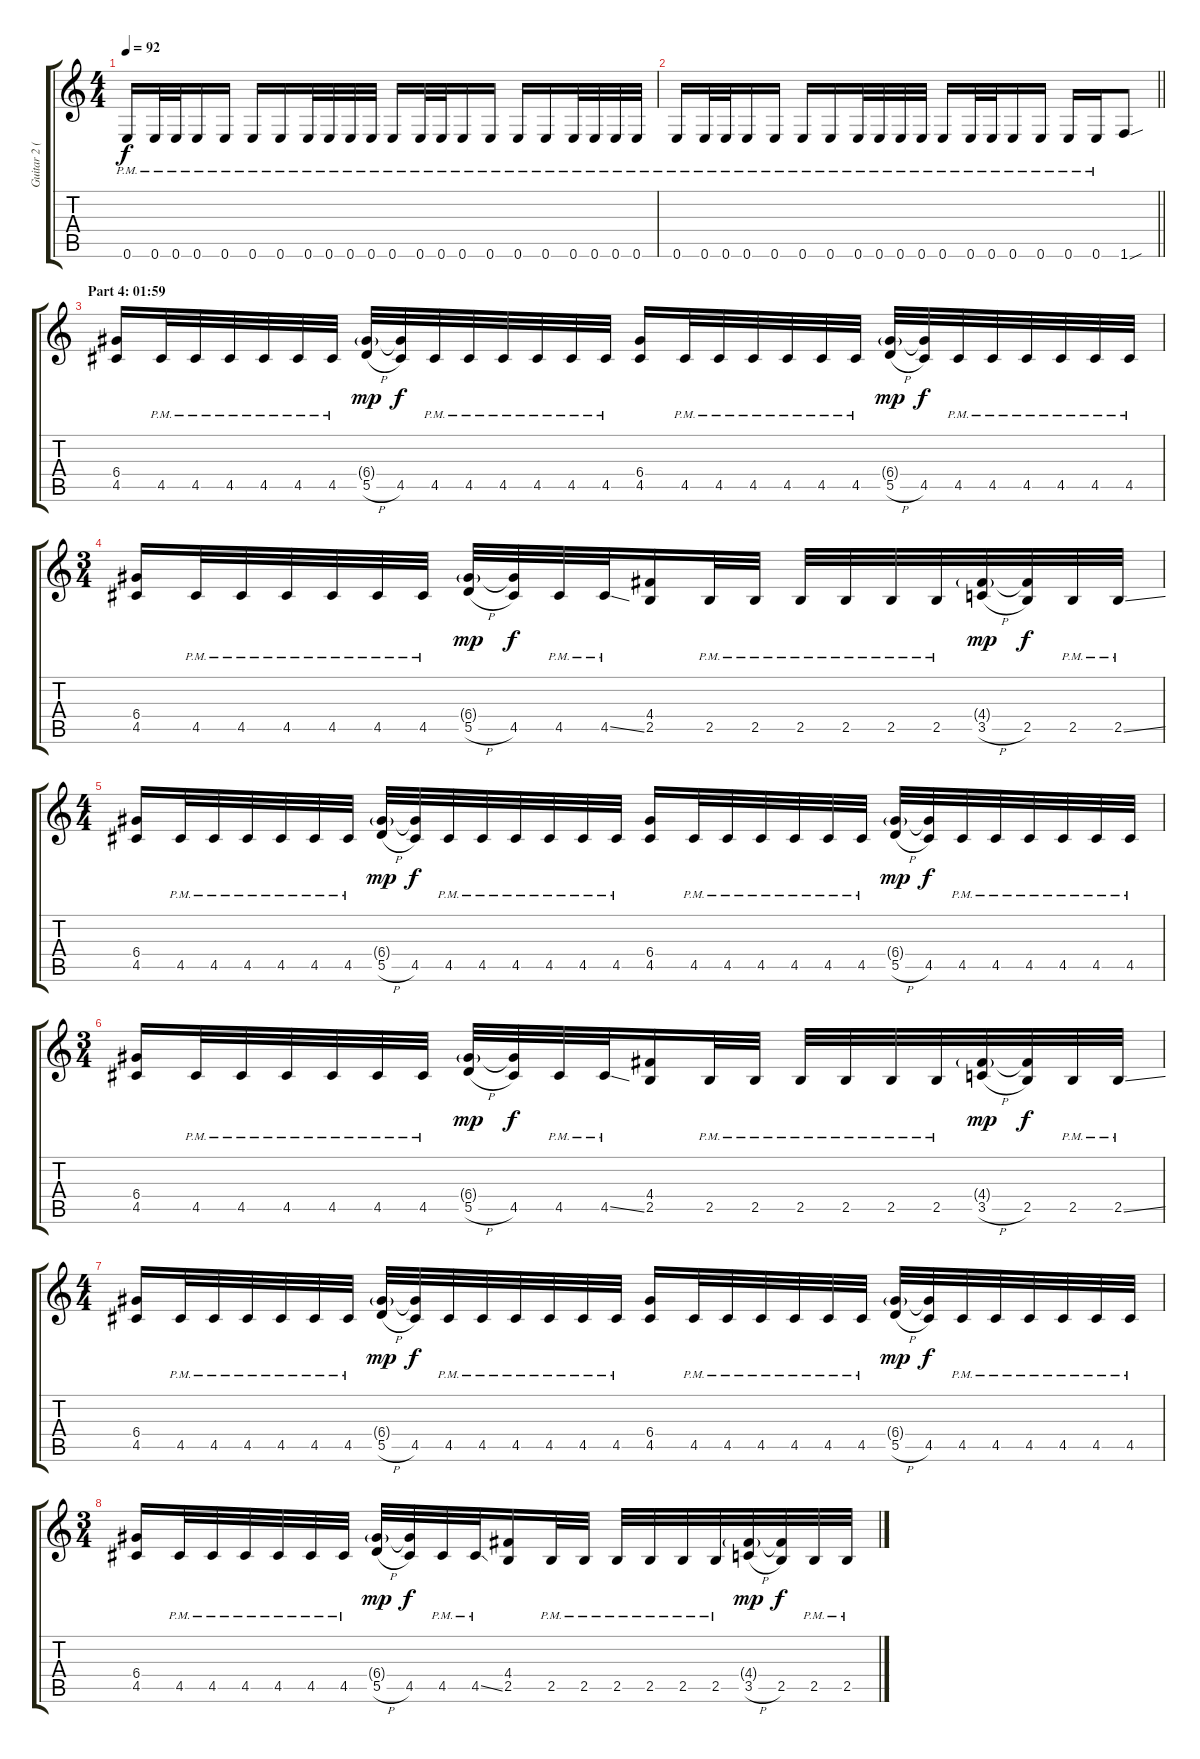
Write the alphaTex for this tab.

\track ("Guitar 2 (Distortion)" "Guitar 2 (") {instrument distortionguitar}
\staff {score tabs}
\tuning (E4 B3 G3 D3 A2 E2) {hide}
\ts (4 4)
\tempo 92
\clef g2
\ks c
0.6{pm}.16{dy f} 0.6{pm}.32 0.6{pm}.32 0.6{pm}.16 0.6{pm}.16 0.6{pm}.16 0.6{pm}.16 0.6{pm}.32 0.6{pm}.32 0.6{pm}.32 0.6{pm}.32 0.6{pm}.16 0.6{pm}.32 0.6{pm}.32 0.6{pm}.16 0.6{pm}.16 0.6{pm}.16 0.6{pm}.16 0.6{pm}.32 0.6{pm}.32 0.6{pm}.32 0.6{pm}.32 |
\barLineRight lightlight
0.6{pm}.16 0.6{pm}.32 0.6{pm}.32 0.6{pm}.16 0.6{pm}.16 0.6{pm}.16 0.6{pm}.16 0.6{pm}.32 0.6{pm}.32 0.6{pm}.32 0.6{pm}.32 0.6{pm}.16 0.6{pm}.32 0.6{pm}.32 0.6{pm}.16 0.6{pm}.16 0.6{pm}.16 0.6{pm}.16 1.6{sou}.8 |
\section ("" "Part 4: 01:59")
(6.4 4.5).16 4.5{pm}.32 4.5{pm}.32 4.5{pm}.32 4.5{pm}.32 4.5{pm}.32 4.5{pm}.32 (6.4{g} 5.5{h}).32{dy mp} (6.4{t} 4.5).32{dy f} 4.5{pm}.32 4.5{pm}.32 4.5{pm}.32 4.5{pm}.32 4.5{pm}.32 4.5{pm}.32 (6.4 4.5).16 4.5{pm}.32 4.5{pm}.32 4.5{pm}.32 4.5{pm}.32 4.5{pm}.32 4.5{pm}.32 (6.4{g} 5.5{h}).32{dy mp} (6.4{t} 4.5).32{dy f} 4.5{pm}.32 4.5{pm}.32 4.5{pm}.32 4.5{pm}.32 4.5{pm}.32 4.5{pm}.32 |
\ts (3 4)
(6.4 4.5).16 4.5{pm}.32 4.5{pm}.32 4.5{pm}.32 4.5{pm}.32 4.5{pm}.32 4.5{pm}.32 (6.4{g} 5.5{h}).32{dy mp} (6.4{t} 4.5).32{dy f} 4.5{pm}.32 4.5{ss pm}.32 (4.4 2.5).16 2.5{pm}.32 2.5{pm}.32 2.5{pm}.32 2.5{pm}.32 2.5{pm}.32 2.5{pm}.32 (4.4{g} 3.5{h}).32{dy mp} (4.4{t} 2.5).32{dy f} 2.5{pm}.32 2.5{ss pm}.32 |
\ts (4 4)
(6.4 4.5).16 4.5{pm}.32 4.5{pm}.32 4.5{pm}.32 4.5{pm}.32 4.5{pm}.32 4.5{pm}.32 (6.4{g} 5.5{h}).32{dy mp} (6.4{t} 4.5).32{dy f} 4.5{pm}.32 4.5{pm}.32 4.5{pm}.32 4.5{pm}.32 4.5{pm}.32 4.5{pm}.32 (6.4 4.5).16 4.5{pm}.32 4.5{pm}.32 4.5{pm}.32 4.5{pm}.32 4.5{pm}.32 4.5{pm}.32 (6.4{g} 5.5{h}).32{dy mp} (6.4{t} 4.5).32{dy f} 4.5{pm}.32 4.5{pm}.32 4.5{pm}.32 4.5{pm}.32 4.5{pm}.32 4.5{pm}.32 |
\ts (3 4)
(6.4 4.5).16 4.5{pm}.32 4.5{pm}.32 4.5{pm}.32 4.5{pm}.32 4.5{pm}.32 4.5{pm}.32 (6.4{g} 5.5{h}).32{dy mp} (6.4{t} 4.5).32{dy f} 4.5{pm}.32 4.5{ss pm}.32 (4.4 2.5).16 2.5{pm}.32 2.5{pm}.32 2.5{pm}.32 2.5{pm}.32 2.5{pm}.32 2.5{pm}.32 (4.4{g} 3.5{h}).32{dy mp} (4.4{t} 2.5).32{dy f} 2.5{pm}.32 2.5{ss pm}.32 |
\ts (4 4)
(6.4 4.5).16 4.5{pm}.32 4.5{pm}.32 4.5{pm}.32 4.5{pm}.32 4.5{pm}.32 4.5{pm}.32 (6.4{g} 5.5{h}).32{dy mp} (6.4{t} 4.5).32{dy f} 4.5{pm}.32 4.5{pm}.32 4.5{pm}.32 4.5{pm}.32 4.5{pm}.32 4.5{pm}.32 (6.4 4.5).16 4.5{pm}.32 4.5{pm}.32 4.5{pm}.32 4.5{pm}.32 4.5{pm}.32 4.5{pm}.32 (6.4{g} 5.5{h}).32{dy mp} (6.4{t} 4.5).32{dy f} 4.5{pm}.32 4.5{pm}.32 4.5{pm}.32 4.5{pm}.32 4.5{pm}.32 4.5{pm}.32 |
\ts (3 4)
(6.4 4.5).16 4.5{pm}.32 4.5{pm}.32 4.5{pm}.32 4.5{pm}.32 4.5{pm}.32 4.5{pm}.32 (6.4{g} 5.5{h}).32{dy mp} (6.4{t} 4.5).32{dy f} 4.5{pm}.32 4.5{ss pm}.32 (4.4 2.5).16 2.5{pm}.32 2.5{pm}.32 2.5{pm}.32 2.5{pm}.32 2.5{pm}.32 2.5{pm}.32 (4.4{g} 3.5{h}).32{dy mp} (4.4{t} 2.5).32{dy f} 2.5{pm}.32 2.5{ss pm}.32
